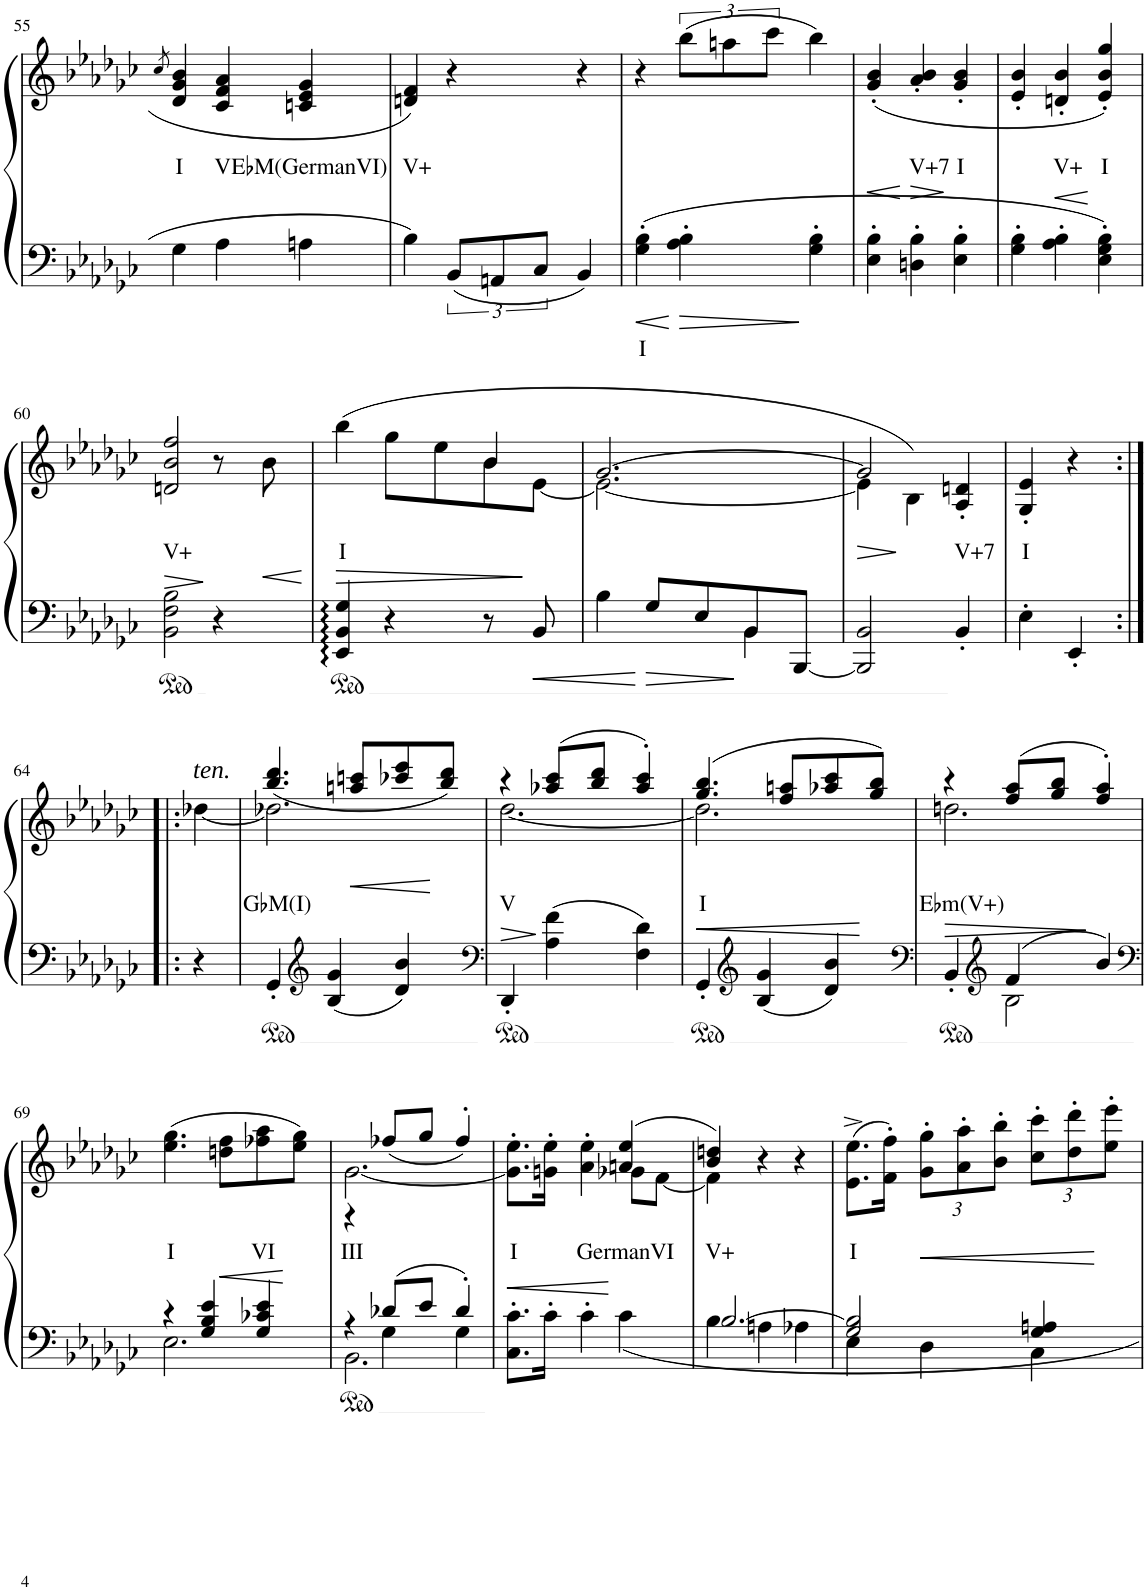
**kern	**text	**kern	**text	**dynam
*part1	*part1	*part1	*part1	*part1
*staff2	*staff2	*staff1	*staff1	*staff1/2
*I"Piano	*	*	*	*
*I'Pno	*	*	*	*
!!LO:PB:g=z
*clefF4	*	*clefG2	*	*
*k[b-e-a-d-g-c-]	*	*k[b-e-a-d-g-c-]	*	*
*M3/4	*	*M3/4	*	*
=55	=55	=55	=55	=55
.	.	8qcc-/	.	.
!	!	!	!LO:LY:b	!
4G-\	.	4d-/ 4g-/ 4b-/	I	.
!	!	!	!LO:LY:b	!
4A-\	.	4c-/ 4f/ 4a-/	V	.
!	!	!	!LO:LY:b	!
4An\	.	4cn/ 4e-/ 4g-/	E♭M(GermanVI)	.
=56	=56	=56	=56	=56
!	!	!	!LO:LY:b	!
4B-\	.	4dn/ 4f/	V+	.
12BB-/L	.	4r	.	.
12AAn/	.	.	.	.
12C-/J	.	.	.	.
4BB-/	.	4r	.	.
=57	=57	=57	=57	=57
!	!LO:LY:b	!	!	!
4G-\' 4B-\'	I	4r	.	.
4A-\' 4B-\'	.	(12bb-\L	.	.
.	.	12aan\	.	.
.	.	12ccc-\J	.	.
4G-\' 4B-\'	.	4bb-\)	.	.
=58	=58	=58	=58	=58
!	!	!	!	!LO:HP:b
4E-\' 4B-\'	.	(4g-/' 4b-/'	.	<
!	!	!	!LO:LY:b	!LO:HP:n=1:b
4Dn\' 4B-\'	.	4a-/' 4b-/'	V+7	[ >
!	!	!	!LO:LY:b	!
4E-\' 4B-\'	.	4g-/' 4b-/'	I	]
=59	=59	=59	=59	=59
4G-\' 4B-\'	.	4e-/' 4b-/'	.	.
!	!	!	!LO:LY:b	!LO:HP:b
4A-\' 4B-\'	.	4dn/' 4b-/'	V+	<
!	!	!	!LO:LY:b	!
4E-\' 4G-\' 4B-\'	.	4e-/' 4b-/' 4gg-/')	I	[
!!LO:LB:g=z
=60	=60	=60	=60	=60
!	!	!	!LO:LY:b	!LO:HP:b
2BB-\ 2F\ 2B-\	.	2dn/ 2b-/ 2ff/	V+	>
4r	.	8r	.	]
!	!	!	!	!LO:HP:b
.	.	8b-\	.	<
.	.	.	.	[
=61	=61	=61	=61	=61
!	!	!	!LO:LY:b	!LO:HP:b
*	*	*^	*	*
4EE-/ 4BB-/ 4G-/	.	(>4bb-\	2ryy	I	>
4r	.	8gg-\L	.	.	.
.	.	8ee-\	.	.	.
8r	.	8b-\	4b-/	.	.
8BB-/	.	[<8e-\J	.	.	]
=62	=62	=62	=62	=62	=62
*^	*	*	*	*	*
4B-\	2ryy	.	2.e-\_	[2.g-/	.	.
8G-/L	.	.	.	.	.	.
8E-/	.	.	.	.	.	.
8BB-/	4BB-\	.	.	.	.	.
[<8BBB-/J	.	.	.	.	.	.
*v	*v	*	*	*	*	*
=63	=63	=63	=63	=63	=63
!	!	!	!	!	!LO:HP:b
2BBB-/] 2BB-/	.	4e-\]	2g-/]	.	>
.	.	4B-\)	.	.	]
!	!	!	!	!LO:LY:b	!
4BB-'/	.	4A-/' 4dn/'	4ryy	V+7	.
=64	=64	=64	=64	=64	=64
!	!	!	!	!LO:LY:b	!
*	*	*v	*v	*	*
4E-'\	.	4G-/' 4e-/'	I	.
4EE-'/	.	4r	.	.
!!LO:LB:g=z
=64:|!|:	=64:|!|:	=64:|!|:	=64:|!|:	=64:|!|:
!	!	!LO:TX:a:i:t=ten.	!	!
4r	.	[<4dd-X\	.	.
=65	=65	=65	=65	=65
!	!	!	!LO:LY:b	!
*	*	*^	*	*
4GG-'/	.	2.dd-X\]	(4.bb-/ 4.ddd-/	G♭M(I)	.
*clefG2	*	*	*	*	*
4B-/ 4g-/	.	.	.	.	.
!	!	!	!	!	!LO:HP:b
.	.	.	8aan/ 8cccn/L	.	<
4d-/ 4b-/	.	.	8ccc-X/ 8eee-/	.	.
.	.	.	8bb-/ 8ddd-/J)	.	[
=66	=66	=66	=66	=66	=66
*clefF4	*	*	*	*	*
!	!	!	!	!LO:LY:b	!LO:HP:b
4DD-'/	.	4r	[2.dd-\	V	>
4A-\ 4f\	.	(>8aa-X/ 8ccc-/L	.	.	]
.	.	8bb-/ 8ddd-/J	.	.	.
4F\ 4d-\	.	4aa-/' 4ccc-/')	.	.	.
=67	=67	=67	=67	=67	=67
!	!	!	!	!LO:LY:b	!LO:HP:b
4GG-'/	.	(4.gg-/ 4.bb-/	2.dd-\]	I	<
*clefG2	*	*	*	*	*
4B-/ 4g-/	.	.	.	.	.
.	.	8ff/ 8aan/L	.	.	.
4d-/ 4b-/	.	8aa-X/ 8ccc-/	.	.	.
.	.	8gg-/ 8bb-/J)	.	.	[
=68	=68	=68	=68	=68	=68
*clefF4	*	*	*	*	*
*^	*	*	*	*	*
!	!	!	!	!	!LO:LY:b	!LO:HP:b
4BB-'/	4ryy	.	4r	2.ddn\	E♭m(V+)	>
*clefG2	*	*	*	*	*	*
4f/	2B-\	.	(>8ff/ 8aa-/L	.	.	.
.	.	.	8gg-/ 8bb-/J	.	.	.
4b-/	.	.	4ff/' 4aa-/')	.	.	]
*	*	*	*v	*v	*	*
!!LO:LB:g=z
=69	=69	=69	=69	=69	=69
*clefF4	*	*	*	*	*
!	!	!	!	!LO:LY:b	!
4r	2.E-\	.	(4.ee-\ 4.gg-\	I	.
4G-/ 4B-/ 4e-/	.	.	.	.	.
!	!	!	!	!	!LO:HP:b
.	.	.	8ddn\ 8ff\L	.	<
!	!	!	!	!LO:LY:b	!
4G-/ 4c-X/ 4e-/	.	.	8ff-X\ 8aa-\	VI	.
.	.	.	8ee-\ 8gg-\J)	.	[
=70	=70	=70	=70	=70	=70
*	*^	*	*	*	*
!	!	!	!	!	!LO:LY:b	!
*	*	*	*	*^	*	*
4r	2.BB-\	4ryy	.	[2.g-\	4r	III	.
8d-X/L	.	4G-\	.	.	(8ff-X/L	.	.
8e-/J	.	.	.	.	8gg-/J	.	.
4d-'/	.	4G-\	.	.	4ff-'/)	.	.
=71	=71	=71	=71	=71	=71	=71	=71
!	!	!	!	!	!	!LO:LY:b	!LO:HP:b
*v	*v	*v	*	*	*	*	*
8.C-\' 8.c-\'L	.	8.g-\]' 8.ee-\'L	2ryy	I	<
16c-'\Jk	.	16gn\' 16ee-\'Jk	.	.	.
4c-'\	.	4a-\' 4ee-\'	.	.	.
!	!	!	!	!LO:LY:b	!
4c-\	.	(4an/ 4ee-/	8g-X\L	GermanVI	[
.	.	.	[8f\J	.	.
=72	=72	=72	=72	=72	=72
*^	*	*	*	*	*
!	!	!	!	!	!LO:LY:b	!
[2.B-/	4B-\	.	4b-/ 4ddn/)	4f\]	V+	.
.	4An\	.	4r	2ryy	.	.
.	4A-X\	.	4r	.	.	.
*	*	*	*v	*v	*	*
=73	=73	=73	=73	=73	=73
!	!	!	!	!LO:LY:b	!
2G-/ 2B-/]	4E-\	.	(8.e-\^ 8.ee-\^L	I	.
.	.	.	16f\' 16ff\'Jk)	.	.
*	*	*	*Xbrackettup	*	*
!	!	!	!	!	!LO:HP:b
.	4D-\	.	12g-\' 12gg-\'L	.	<
.	.	.	12a-\' 12aa-\'	.	.
.	.	.	12b-\' 12bb-\'J	.	.
4G-/ 4An/	4C-\	.	12cc-\' 12ccc-\'L	.	.
.	.	.	12dd-\' 12ddd-\'	.	.
.	.	.	12ee-\' 12eee-\'J	.	[
*v	*v	*	*	*	*
=	=	=	=	=
*-	*-	*-	*-	*-
